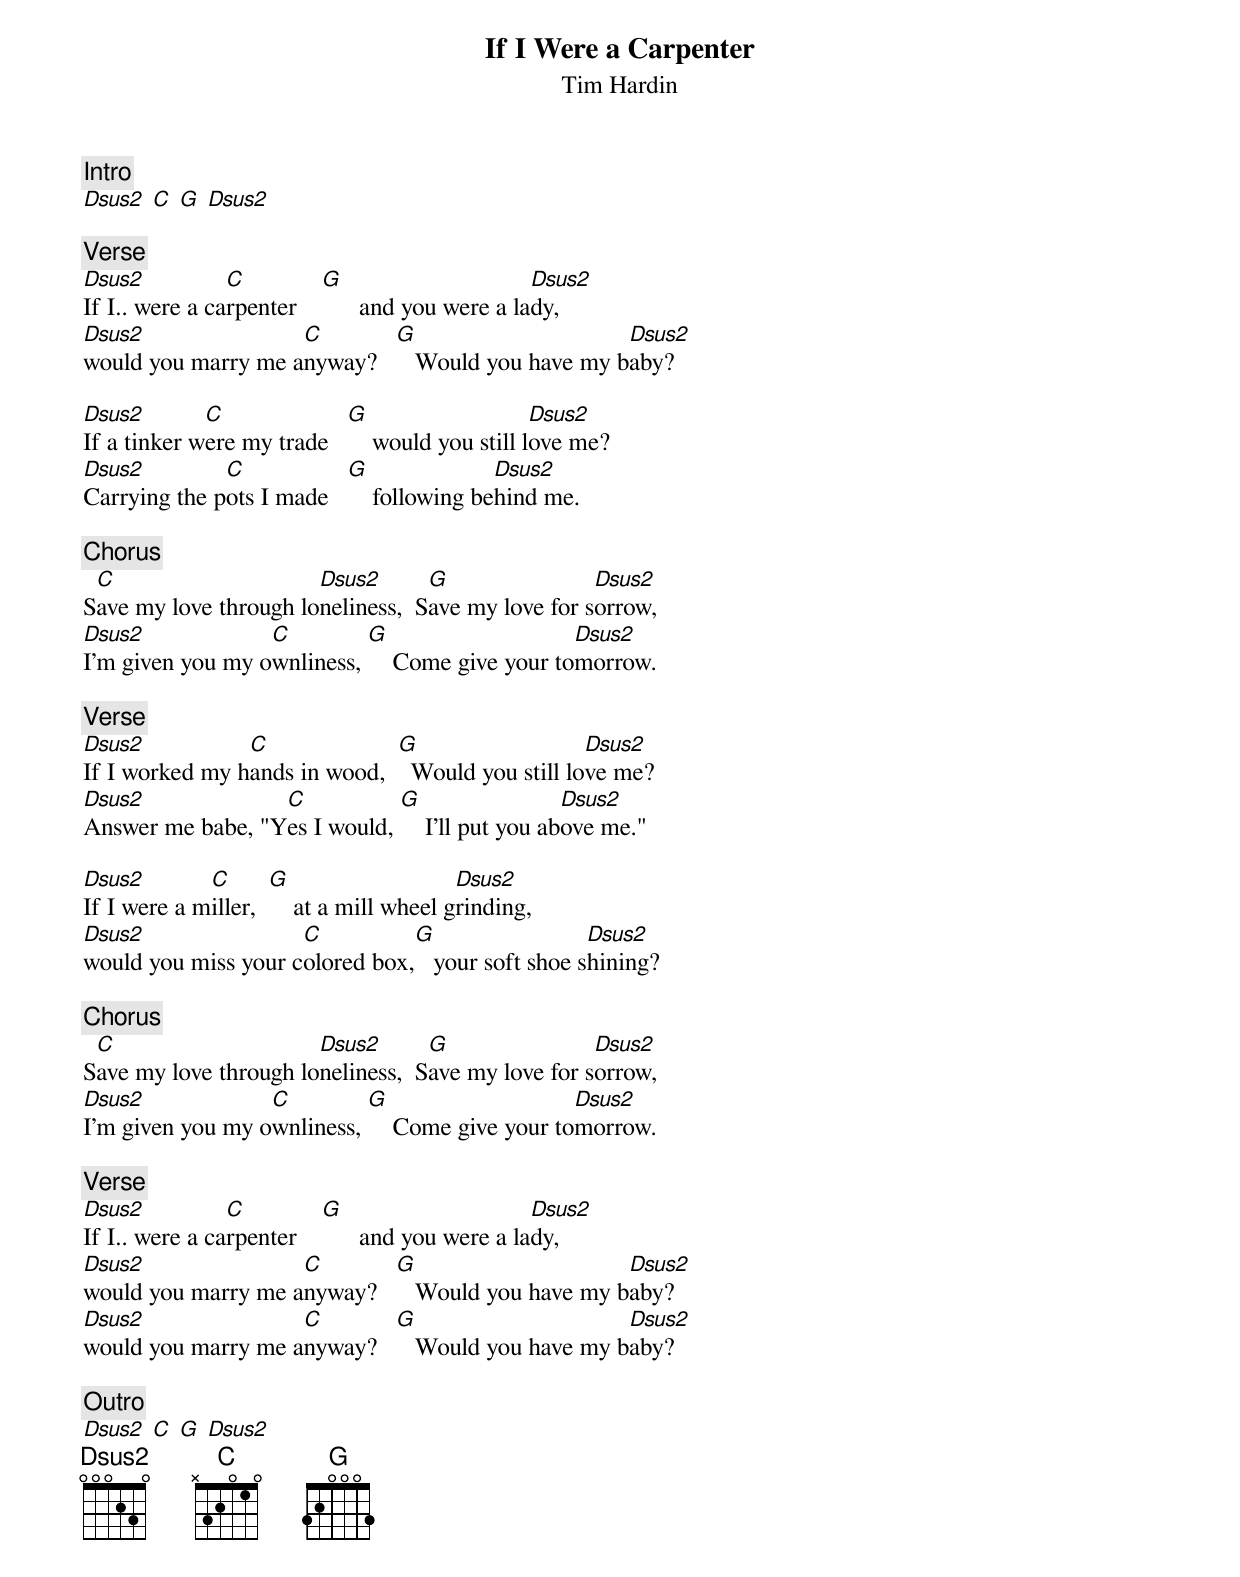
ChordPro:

{title: If I Were a Carpenter}
{subtitle: Tim Hardin}
{define: Dsus2 0 x x 0 2 3 0}

{c:Intro}
[Dsus2] [C] [G] [Dsus2]

{c:Verse}
[Dsus2]If I.. were a ca[C]rpenter    [G]      and you were a la[Dsus2]dy,
[Dsus2]would you marry me a[C]nyway?   [G]   Would you have my b[Dsus2]aby?

[Dsus2]If a tinker w[C]ere my trade   [G]    would you still l[Dsus2]ove me?
[Dsus2]Carrying the p[C]ots I made   [G]    following be[Dsus2]hind me.

{c:Chorus}
S[C]ave my love through lo[Dsus2]neliness,  S[G]ave my love for s[Dsus2]orrow,
[Dsus2]I'm given you my o[C]wnliness, [G]    Come give your to[Dsus2]morrow.

{c:Verse}
[Dsus2]If I worked my h[C]ands in wood,  [G]  Would you still lo[Dsus2]ve me?
[Dsus2]Answer me babe, "Y[C]es I would, [G]    I'll put you ab[Dsus2]ove me."

[Dsus2]If I were a m[C]iller,  [G]    at a mill wheel g[Dsus2]rinding,
[Dsus2]would you miss your c[C]olored box,[G]   your soft shoe s[Dsus2]hining?

{c:Chorus}
S[C]ave my love through lo[Dsus2]neliness,  S[G]ave my love for s[Dsus2]orrow,
[Dsus2]I'm given you my o[C]wnliness, [G]    Come give your to[Dsus2]morrow.

{c:Verse}
[Dsus2]If I.. were a ca[C]rpenter    [G]      and you were a la[Dsus2]dy,
[Dsus2]would you marry me a[C]nyway?   [G]   Would you have my b[Dsus2]aby?
[Dsus2]would you marry me a[C]nyway?   [G]   Would you have my b[Dsus2]aby?

{c:Outro}
[Dsus2] [C] [G] [Dsus2]
